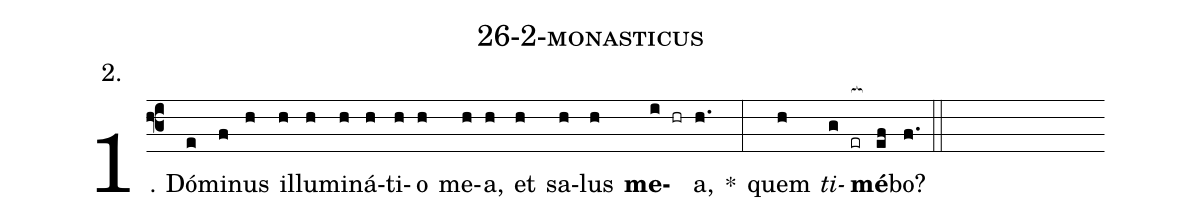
name: 26-2-monasticus;
annotation: 2.;
%%
(f3)1. Dó(e)mi(f)nus(h) il(h)lu(h)mi(h)ná(h)ti(h)o(h) me(h)a,(h) et(h) sa(h)lus(h) <b>me</b>(i hr)a,(h.) *(:) quem(h) <i>ti</i>(g er[ocb:1{])<b>mé</b>(ef[ocb:0}])bo?(f.) (::)
